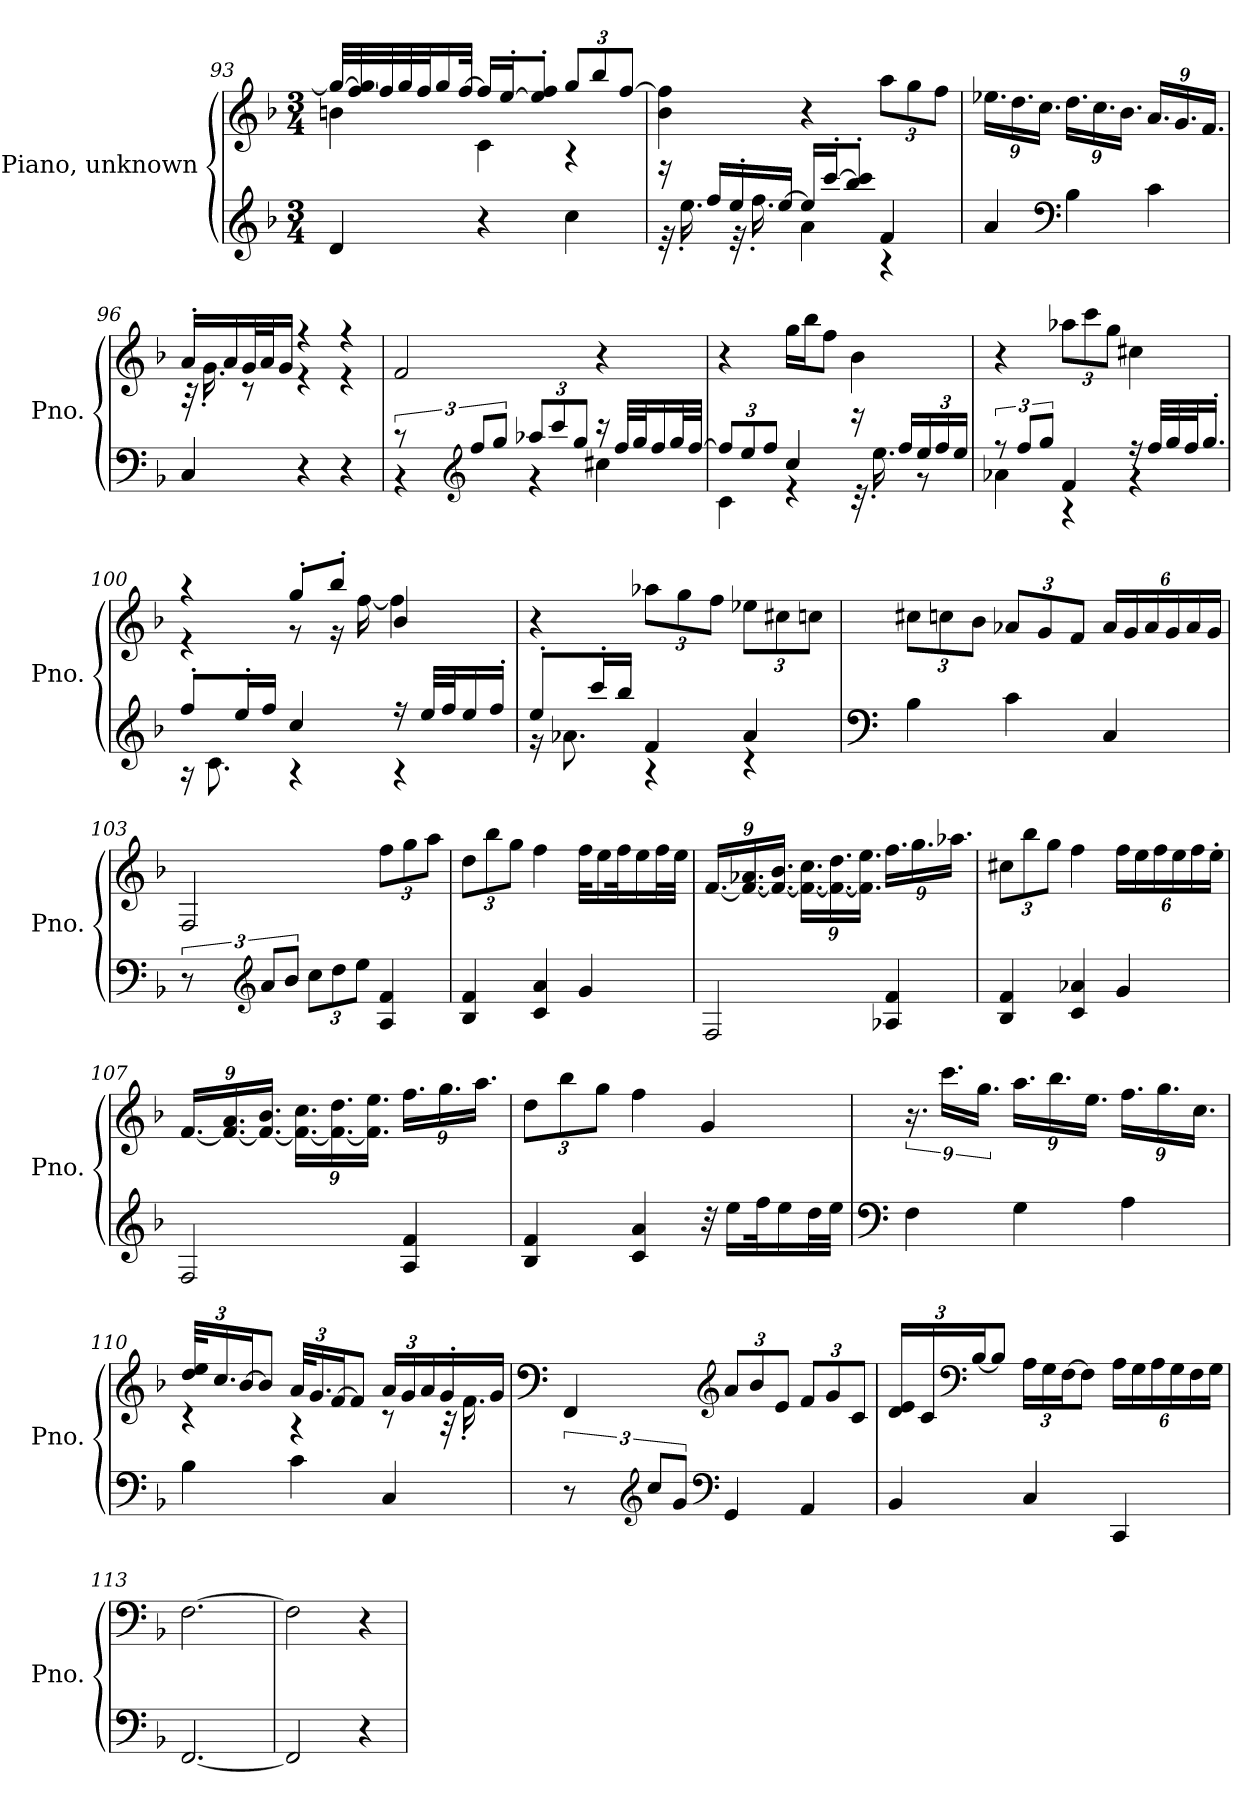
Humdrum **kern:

**kern	**kern
*part1	*part1
*staff2	*staff1
*I"Piano, unknown	*
*I'Pno.	*
*clefG2	*clefG2
*k[b-]	*k[b-]
*M3/4	*M3/4
=93	=93
*	*^
4d/	32gg/LLL_	4bn\
.	[32ff/ 32gg/]	.
.	32ff/]	.
.	32gg/	.
.	32ff/J	.
.	16gg/	.
.	[32ff/JJk	.
4r	16ff/LL]	4c\
.	[16ee'/J	.
.	8ee/]' 8ff/'J	.
*	*Xbrackettup	*
4cc\	12gg/L	4r
.	12bb-/	.
.	[12ff/J	.
*	*v	*v
!!LO:LB:g=z
=94	=94
*^	*
16r	32r	4b-\ 4ff\]
.	16.ee'\	.
16ff/LL	.	.
16ee'/	32r	.
.	16.ff'\	.
[16ee/JJ	.	.
16ee/LL]	4a\	4r
[16ccc'/J	.	.
8bb-/' 8ccc/]'J	.	.
4f/	4r	12aa\L
.	.	12gg\
.	.	12ff\J
*v	*v	*
=95	=95
4a/	18.ee-X\LL
.	18.dd\
.	18.cc\JJ
*clefF4	*
4B-\	18.dd\LL
.	18.cc\
.	18.b-\JJ
4c\	18.a/LL
.	18.g/
.	18.f/JJ
=96	=96
*	*^
4C/	16a'/LL	32r
.	.	16.g'\
.	16a/	.
.	32g/L	8r
.	32a/J	.
.	16g/JJ	.
4r	4r	4r
4r	4r	4r
*	*v	*v
!!LO:LB:g=z
=97	=97
*^	*
12r	4r	2f/
*clefG2	*	*
12ff/L	.	.
12gg/J	.	.
*Xbrackettup	*	*
12aa-X/L	4r	.
12ccc/	.	.
12gg/J	.	.
16r	4cc#X\	4r
32ff/LLL	.	.
32gg/J	.	.
16ff/	.	.
32gg/L	.	.
[32ff/JJJ	.	.
=98	=98	=98
12ff/L]	4c\	4r
12ee/	.	.
12ff/J	.	.
4cc/	4r	16gg\LL
.	.	16bb-\J
.	.	8ff\J
16r	32r	4b-\
.	16.ee'\	.
16ff/LL	.	.
24ee/	8r	.
24ff/	.	.
24ee/JJ	.	.
=99	=99	=99
*brackettup	*	*
12r	4a-X\	4r
12ff/L	.	.
12gg/J	.	.
4f/	4r	12aa-X\L
.	.	12ccc\
.	.	12gg\J
16r	4r	4cc#X\
32ff/LLL	.	.
32gg/	.	.
32ff/J	.	.
16.gg'/JJ	.	.
!!LO:LB:g=z
=100	=100	=100
*	*	*^
8ff'/L	16r	4r	4r
.	8.c\	.	.
16ee'/L	.	.	.
16ff/JJ	.	.	.
4cc/	4r	8gg'/L	8r
.	.	8bb-'/J	16r
.	.	.	[16ff\
16r	4r	4b-/	4ff\]
32ee/LLL	.	.	.
32ff/J	.	.	.
16ee/	.	.	.
16ff'/JJ	.	.	.
*	*	*v	*v
=101	=101	=101
8ee'/L	16r	4r
.	8.a-X\	.
16ccc'/L	.	.
16bb-/JJ	.	.
4f/	4r	12aa-X\L
.	.	12gg\
.	.	12ff\J
4a-/	4r	12ee-X\L
.	.	12cc#X\
.	.	12ccn\J
*v	*v	*
=102	=102
*clefF4	*
4B-\	12cc#X\L
.	12ccn\
.	12b-\J
4c\	12a-X/L
.	12g/
.	12f/J
4C/	24a-/LL
.	24g/
.	24a-/
.	24g/
.	24a-/
.	24g/JJ
!!LO:LB:g=z
=103	=103
12r	2F/
*clefG2	*
12a/L	.
12b-/J	.
*Xbrackettup	*
12cc\L	.
12dd\	.
12ee\J	.
4A/ 4f/	12ff\L
.	12gg\
.	12aa\J
=104	=104
4B-/ 4f/	12dd\L
.	12bb-\
.	12gg\J
4c/ 4a/	4ff\
4g/	32ff\KLL
.	16ee\
.	32ff\K
.	16ee\
.	32ff\L
.	32ee\JJJ
=105	=105
2F/	[18.f/LL
.	18.f/_ 18.a-X/
.	18.f/_ 18.b-/JJ
.	18.f\_ 18.cc\LL
.	18.f\_ 18.dd\
.	18.f\] 18.ee\JJ
4A-X/ 4f/	18.ff\LL
.	18.gg\
.	18.aa-X\JJ
!!LO:LB:g=z
=106	=106
4B-/ 4f/	12cc#X\L
.	12bb-\
.	12gg\J
4c/ 4a-X/	4ff\
4g/	24ff\LL
.	24ee\
.	24ff\
.	24ee\
.	24ff\
.	24ee'\JJ
=107	=107
2F/	[18.f/LL
.	18.f/_ 18.a/
.	18.f/_ 18.b-/JJ
.	18.f\_ 18.cc\LL
.	18.f\_ 18.dd\
.	18.f\] 18.ee\JJ
4A/ 4f/	18.ff\LL
.	18.gg\
.	18.aa\JJ
=108	=108
4B-/ 4f/	12dd\L
.	12bb-\
.	12gg\J
4c/ 4a/	4ff\
32r	4g/
16ee\LL	.
32ff\K	.
16ee\	.
32dd\L	.
32ee\JJJ	.
!!LO:PB:g=z
=109	=109
*clefF4	*
*	*brackettup
4F\	18.r
.	18.ccc\LL
.	18.gg\JJ
4G\	18.aa\LL
.	18.bb-\
.	18.ee\JJ
4A\	18.ff\LL
.	18.gg\
.	18.cc\JJ
=110	=110
*	*Xbrackettup
*	*^
4B-\	48dd/ 48ee/KLL	4r
.	24.cc/	.
.	[24b-/J	.
.	8b-/J]	.
4c\	48a/KLL	4r
.	24.g/	.
.	[24f/J	.
.	8f/J]	.
4C/	24a/LL	8r
.	24g/	.
.	24a/	.
.	16g'/	32r
.	.	16.f'\
.	16g/JJ	.
*	*v	*v
=111	=111
*	*clefF4
*brackettup	*
12r	4FF/
*clefG2	*
12cc/L	.
12g/J	.
*clefF4	*clefG2
4GG/	12a/L
.	12b-/
.	12e/J
4AA/	12f/L
.	12g/
.	12c/J
!!LO:LB:g=z
=112	=112
4BB-/	24d/ 24e/LL
.	24c/
*	*clefF4
.	[24B-/J
.	8B-/J]
4C/	24A\LL
.	24G\
.	[24F\J
.	8F\J]
4CC/	24A\LL
.	24G\
.	24A\
.	24G\
.	24F\
.	24G\JJ
=113	=113
[2.FF/	[2.F\
=114	=114
2FF/]	2F\]
4r	4r
=	=
*-	*-
